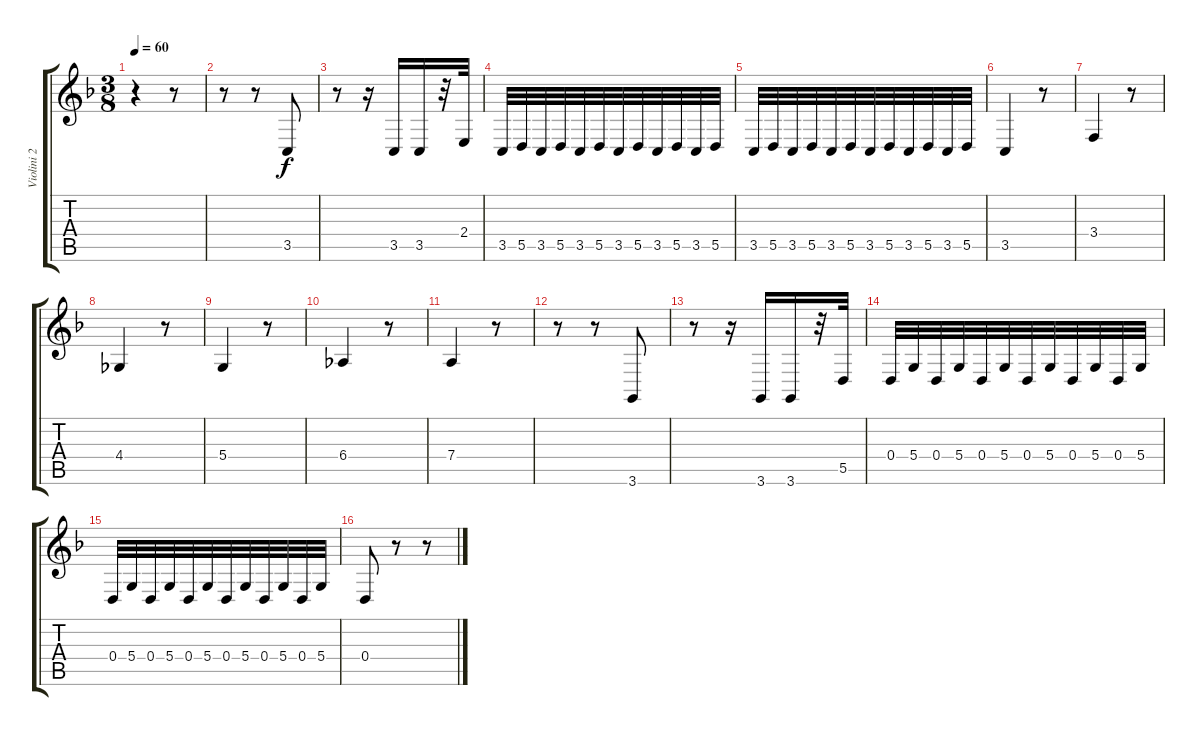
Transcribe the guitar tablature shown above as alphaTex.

\track ("Violini 2" "Violini 2") {instrument violin}
\staff {score tabs}
\tuning (E4 B3 G3 D3 A2 E2) {hide}
\ts (3 8)
\tempo 60
\clef g2
\ks f
r.4{dy f} r.8 |
r.8 r.8 3.5.8 |
r.8 r.16 3.5.16 3.5.16 r.32 2.4.32 |
3.5.32 5.5.32 3.5.32 5.5.32 3.5.32 5.5.32 3.5.32 5.5.32 3.5.32 5.5.32 3.5.32 5.5.32 |
3.5.32 5.5.32 3.5.32 5.5.32 3.5.32 5.5.32 3.5.32 5.5.32 3.5.32 5.5.32 3.5.32 5.5.32 |
3.5.4 r.8 |
3.4.4 r.8 |
4.4.4 r.8 |
5.4.4 r.8 |
6.4.4 r.8 |
7.4.4 r.8 |
r.8 r.8 3.6.8 |
r.8 r.16 3.6.16 3.6.16 r.32 5.5.32 |
0.4.32 5.4.32 0.4.32 5.4.32 0.4.32 5.4.32 0.4.32 5.4.32 0.4.32 5.4.32 0.4.32 5.4.32 |
0.4.32 5.4.32 0.4.32 5.4.32 0.4.32 5.4.32 0.4.32 5.4.32 0.4.32 5.4.32 0.4.32 5.4.32 |
0.4.8 r.8 r.8
